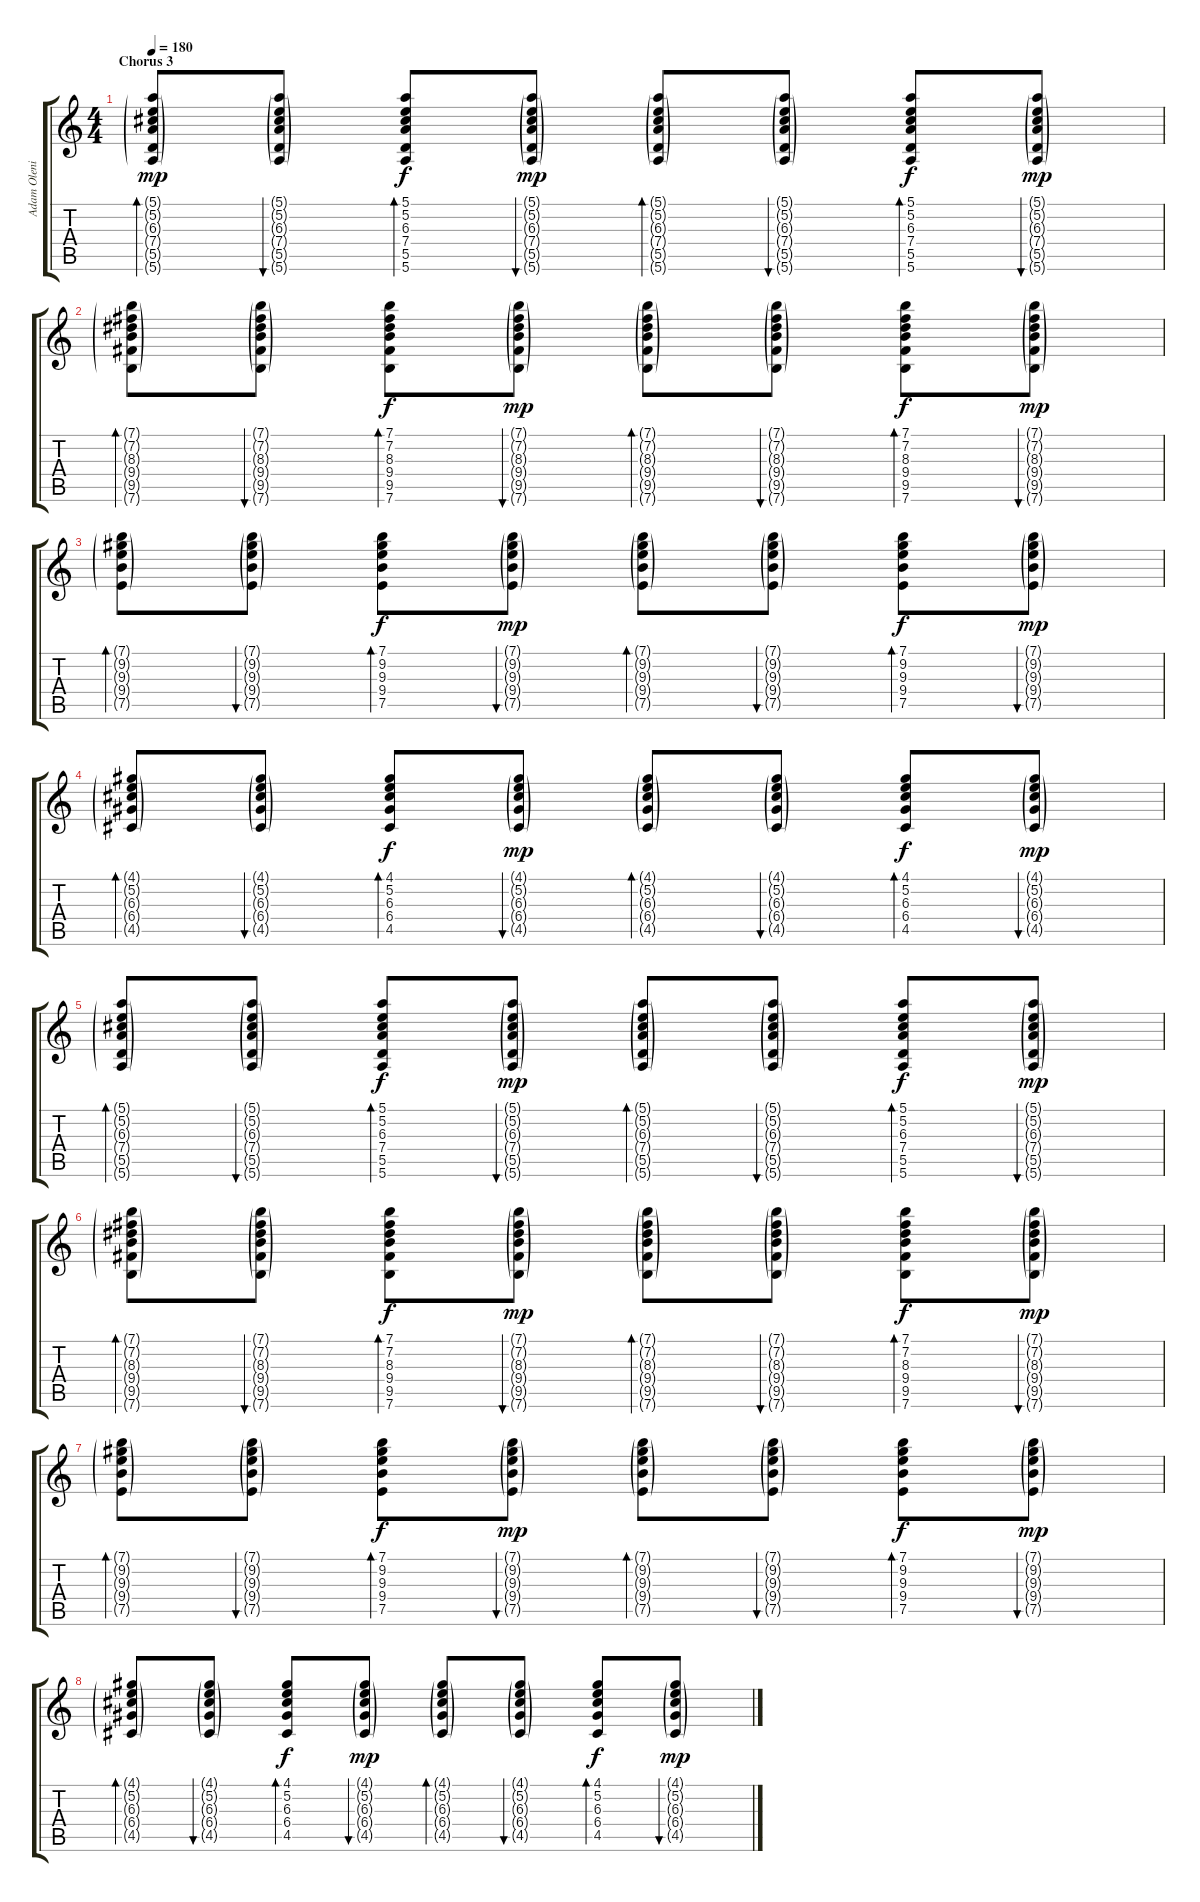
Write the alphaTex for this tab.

\track ("Adam Olenius - Guitar" "Adam Oleni") {instrument acousticguitarsteel}
\staff {score tabs}
\tuning (E4 B3 G3 D3 A2 E2) {hide}
\ts (4 4)
\section ("" "Chorus 3")
\tempo 180
\clef g2
\ks c
(5.1{g} 5.2{g} 6.3{g} 7.4{g} 5.5{g} 5.6{g}).8{bd 60 dy mp} (5.1{g} 5.2{g} 6.3{g} 7.4{g} 5.5{g} 5.6{g}).8{bu 60} (5.1 5.2 6.3 7.4 5.5 5.6).8{bd 60 dy f} (5.1{g} 5.2{g} 6.3{g} 7.4{g} 5.5{g} 5.6{g}).8{bu 60 dy mp} (5.1{g} 5.2{g} 6.3{g} 7.4{g} 5.5{g} 5.6{g}).8{bd 60} (5.1{g} 5.2{g} 6.3{g} 7.4{g} 5.5{g} 5.6{g}).8{bu 60} (5.1 5.2 6.3 7.4 5.5 5.6).8{bd 60 dy f} (5.1{g} 5.2{g} 6.3{g} 7.4{g} 5.5{g} 5.6{g}).8{bu 60 dy mp} |
(7.1{g} 7.2{g} 8.3{g} 9.4{g} 9.5{g} 7.6{g}).8{bd 60} (7.1{g} 7.2{g} 8.3{g} 9.4{g} 9.5{g} 7.6{g}).8{bu 60} (7.1 7.2 8.3 9.4 9.5 7.6).8{bd 60 dy f} (7.1{g} 7.2{g} 8.3{g} 9.4{g} 9.5{g} 7.6{g}).8{bu 60 dy mp} (7.1{g} 7.2{g} 8.3{g} 9.4{g} 9.5{g} 7.6{g}).8{bd 60} (7.1{g} 7.2{g} 8.3{g} 9.4{g} 9.5{g} 7.6{g}).8{bu 60} (7.1 7.2 8.3 9.4 9.5 7.6).8{bd 60 dy f} (7.1{g} 7.2{g} 8.3{g} 9.4{g} 9.5{g} 7.6{g}).8{bu 60 dy mp} |
(7.1{g} 9.2{g} 9.3{g} 9.4{g} 7.5{g}).8{bd 60} (7.1{g} 9.2{g} 9.3{g} 9.4{g} 7.5{g}).8{bu 60} (7.1 9.2 9.3 9.4 7.5).8{bd 60 dy f} (7.1{g} 9.2{g} 9.3{g} 9.4{g} 7.5{g}).8{bu 60 dy mp} (7.1{g} 9.2{g} 9.3{g} 9.4{g} 7.5{g}).8{bd 60} (7.1{g} 9.2{g} 9.3{g} 9.4{g} 7.5{g}).8{bu 60} (7.1 9.2 9.3 9.4 7.5).8{bd 60 dy f} (7.1{g} 9.2{g} 9.3{g} 9.4{g} 7.5{g}).8{bu 60 dy mp} |
(4.1{g} 5.2{g} 6.3{g} 6.4{g} 4.5{g}).8{bd 60} (4.1{g} 5.2{g} 6.3{g} 6.4{g} 4.5{g}).8{bu 60} (4.1 5.2 6.3 6.4 4.5).8{bd 60 dy f} (4.1{g} 5.2{g} 6.3{g} 6.4{g} 4.5{g}).8{bu 60 dy mp} (4.1{g} 5.2{g} 6.3{g} 6.4{g} 4.5{g}).8{bd 60} (4.1{g} 5.2{g} 6.3{g} 6.4{g} 4.5{g}).8{bu 60} (4.1 5.2 6.3 6.4 4.5).8{bd 60 dy f} (4.1{g} 5.2{g} 6.3{g} 6.4{g} 4.5{g}).8{bu 60 dy mp} |
(5.1{g} 5.2{g} 6.3{g} 7.4{g} 5.5{g} 5.6{g}).8{bd 60} (5.1{g} 5.2{g} 6.3{g} 7.4{g} 5.5{g} 5.6{g}).8{bu 60} (5.1 5.2 6.3 7.4 5.5 5.6).8{bd 60 dy f} (5.1{g} 5.2{g} 6.3{g} 7.4{g} 5.5{g} 5.6{g}).8{bu 60 dy mp} (5.1{g} 5.2{g} 6.3{g} 7.4{g} 5.5{g} 5.6{g}).8{bd 60} (5.1{g} 5.2{g} 6.3{g} 7.4{g} 5.5{g} 5.6{g}).8{bu 60} (5.1 5.2 6.3 7.4 5.5 5.6).8{bd 60 dy f} (5.1{g} 5.2{g} 6.3{g} 7.4{g} 5.5{g} 5.6{g}).8{bu 60 dy mp} |
(7.1{g} 7.2{g} 8.3{g} 9.4{g} 9.5{g} 7.6{g}).8{bd 60} (7.1{g} 7.2{g} 8.3{g} 9.4{g} 9.5{g} 7.6{g}).8{bu 60} (7.1 7.2 8.3 9.4 9.5 7.6).8{bd 60 dy f} (7.1{g} 7.2{g} 8.3{g} 9.4{g} 9.5{g} 7.6{g}).8{bu 60 dy mp} (7.1{g} 7.2{g} 8.3{g} 9.4{g} 9.5{g} 7.6{g}).8{bd 60} (7.1{g} 7.2{g} 8.3{g} 9.4{g} 9.5{g} 7.6{g}).8{bu 60} (7.1 7.2 8.3 9.4 9.5 7.6).8{bd 60 dy f} (7.1{g} 7.2{g} 8.3{g} 9.4{g} 9.5{g} 7.6{g}).8{bu 60 dy mp} |
(7.1{g} 9.2{g} 9.3{g} 9.4{g} 7.5{g}).8{bd 60} (7.1{g} 9.2{g} 9.3{g} 9.4{g} 7.5{g}).8{bu 60} (7.1 9.2 9.3 9.4 7.5).8{bd 60 dy f} (7.1{g} 9.2{g} 9.3{g} 9.4{g} 7.5{g}).8{bu 60 dy mp} (7.1{g} 9.2{g} 9.3{g} 9.4{g} 7.5{g}).8{bd 60} (7.1{g} 9.2{g} 9.3{g} 9.4{g} 7.5{g}).8{bu 60} (7.1 9.2 9.3 9.4 7.5).8{bd 60 dy f} (7.1{g} 9.2{g} 9.3{g} 9.4{g} 7.5{g}).8{bu 60 dy mp} |
(4.1{g} 5.2{g} 6.3{g} 6.4{g} 4.5{g}).8{bd 60} (4.1{g} 5.2{g} 6.3{g} 6.4{g} 4.5{g}).8{bu 60} (4.1 5.2 6.3 6.4 4.5).8{bd 60 dy f} (4.1{g} 5.2{g} 6.3{g} 6.4{g} 4.5{g}).8{bu 60 dy mp} (4.1{g} 5.2{g} 6.3{g} 6.4{g} 4.5{g}).8{bd 60} (4.1{g} 5.2{g} 6.3{g} 6.4{g} 4.5{g}).8{bu 60} (4.1 5.2 6.3 6.4 4.5).8{bd 60 dy f} (4.1{g} 5.2{g} 6.3{g} 6.4{g} 4.5{g}).8{bu 60 dy mp}
